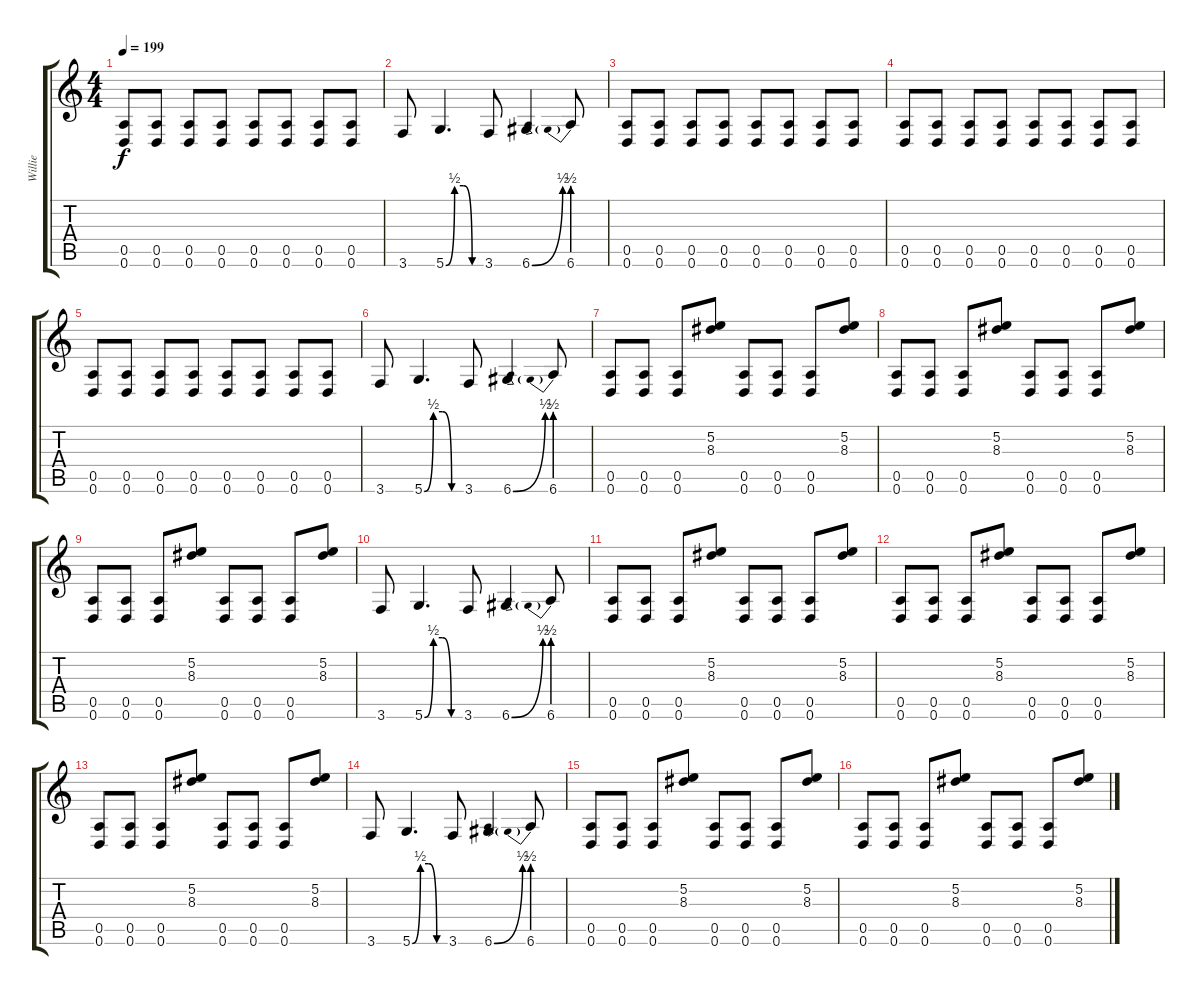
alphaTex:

\track ("Willie" "Willie") {instrument distortionguitar}
\staff {score tabs}
\tuning (E4 B3 G3 D3 A2 D2) {hide}
\ts (4 4)
\tempo 199
\clef g2
\ks c
(0.5 0.6).8{dy f} (0.5 0.6).8 (0.5 0.6).8 (0.5 0.6).8 (0.5 0.6).8 (0.5 0.6).8 (0.5 0.6).8 (0.5 0.6).8 |
3.6.8 5.6{be (custom 0 0 15 2 30 2 45 0 60 0)}.4{d} 3.6.8 6.6{be (bend 0 0 60 2)}.4 6.6{be (prebend 0 2 60 2)}.8 |
(0.5 0.6).8 (0.5 0.6).8 (0.5 0.6).8 (0.5 0.6).8 (0.5 0.6).8 (0.5 0.6).8 (0.5 0.6).8 (0.5 0.6).8 |
(0.5 0.6).8 (0.5 0.6).8 (0.5 0.6).8 (0.5 0.6).8 (0.5 0.6).8 (0.5 0.6).8 (0.5 0.6).8 (0.5 0.6).8 |
(0.5 0.6).8 (0.5 0.6).8 (0.5 0.6).8 (0.5 0.6).8 (0.5 0.6).8 (0.5 0.6).8 (0.5 0.6).8 (0.5 0.6).8 |
3.6.8 5.6{be (custom 0 0 15 2 30 2 45 0 60 0)}.4{d} 3.6.8 6.6{be (bend 0 0 60 2)}.4 6.6{be (prebend 0 2 60 2)}.8 |
(0.5 0.6).8 (0.5 0.6).8 (0.5 0.6).8 (5.2 8.3).8 (0.5 0.6).8 (0.5 0.6).8 (0.5 0.6).8 (5.2 8.3).8 |
(0.5 0.6).8 (0.5 0.6).8 (0.5 0.6).8 (5.2 8.3).8 (0.5 0.6).8 (0.5 0.6).8 (0.5 0.6).8 (5.2 8.3).8 |
(0.5 0.6).8 (0.5 0.6).8 (0.5 0.6).8 (5.2 8.3).8 (0.5 0.6).8 (0.5 0.6).8 (0.5 0.6).8 (5.2 8.3).8 |
3.6.8 5.6{be (custom 0 0 15 2 30 2 45 0 60 0)}.4{d} 3.6.8 6.6{be (bend 0 0 60 2)}.4 6.6{be (prebend 0 2 60 2)}.8 |
(0.5 0.6).8 (0.5 0.6).8 (0.5 0.6).8 (5.2 8.3).8 (0.5 0.6).8 (0.5 0.6).8 (0.5 0.6).8 (5.2 8.3).8 |
(0.5 0.6).8 (0.5 0.6).8 (0.5 0.6).8 (5.2 8.3).8 (0.5 0.6).8 (0.5 0.6).8 (0.5 0.6).8 (5.2 8.3).8 |
(0.5 0.6).8 (0.5 0.6).8 (0.5 0.6).8 (5.2 8.3).8 (0.5 0.6).8 (0.5 0.6).8 (0.5 0.6).8 (5.2 8.3).8 |
3.6.8 5.6{be (custom 0 0 15 2 30 2 45 0 60 0)}.4{d} 3.6.8 6.6{be (bend 0 0 60 2)}.4 6.6{be (prebend 0 2 60 2)}.8 |
(0.5 0.6).8 (0.5 0.6).8 (0.5 0.6).8 (5.2 8.3).8 (0.5 0.6).8 (0.5 0.6).8 (0.5 0.6).8 (5.2 8.3).8 |
(0.5 0.6).8 (0.5 0.6).8 (0.5 0.6).8 (5.2 8.3).8 (0.5 0.6).8 (0.5 0.6).8 (0.5 0.6).8 (5.2 8.3).8
